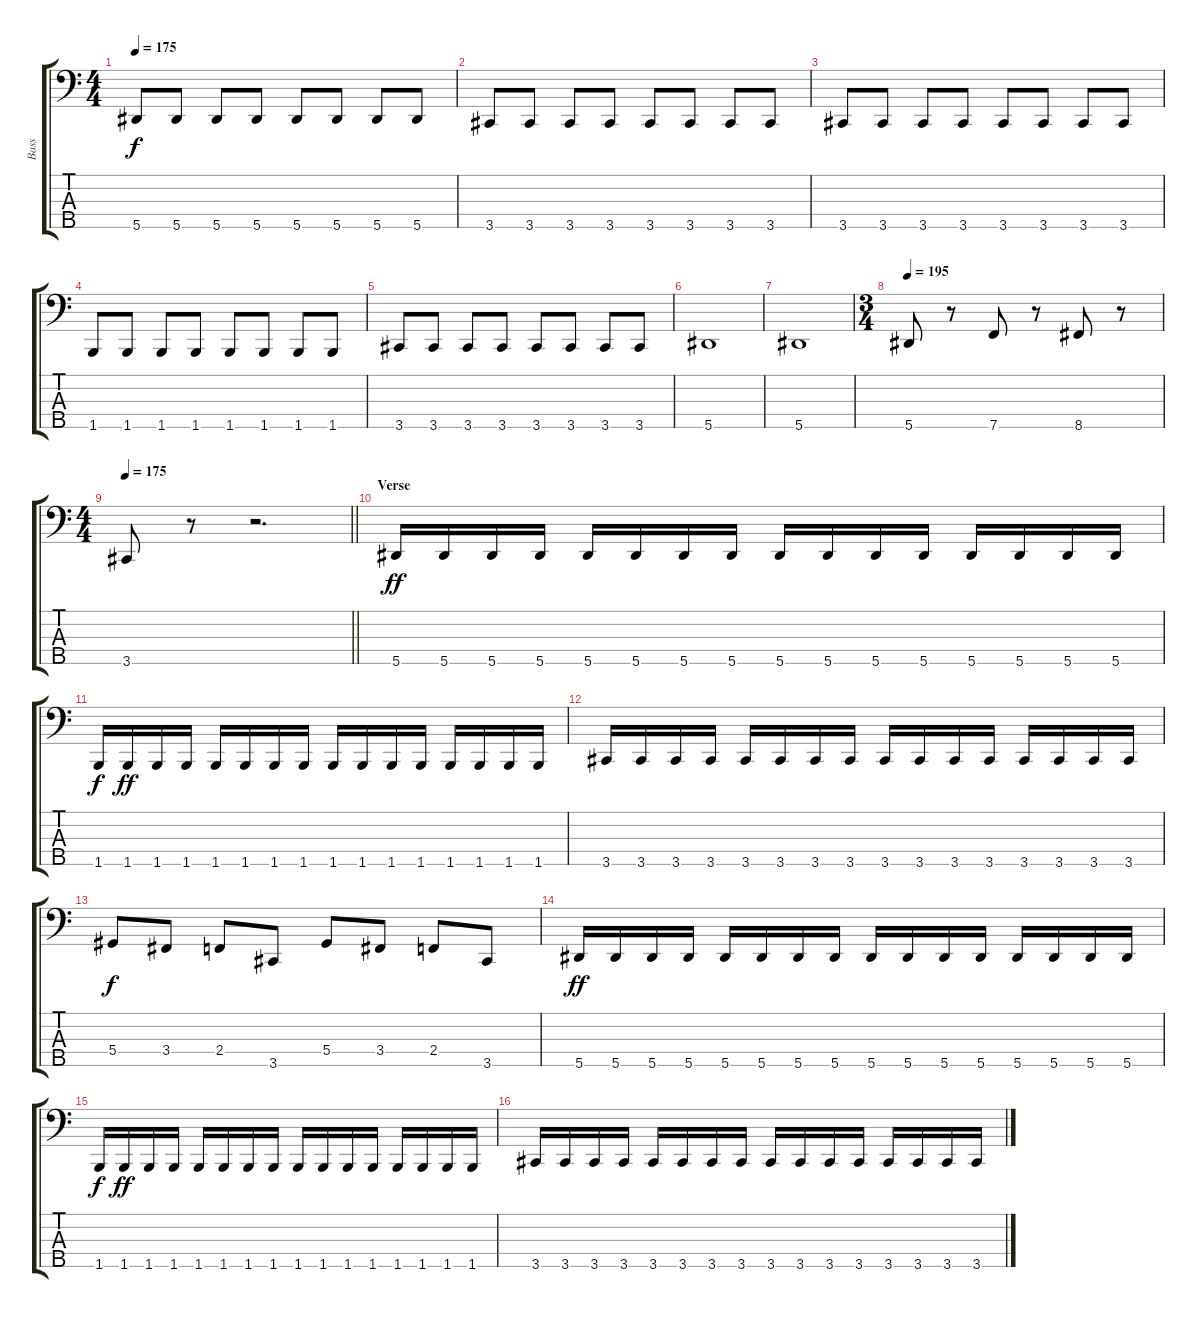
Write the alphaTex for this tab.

\track ("Bass" "Bass") {instrument electricbassfinger}
\staff {score tabs}
\tuning (Gb2 Db2 Ab1 Eb1 Bb0) {hide}
\ts (4 4)
\tempo 175
\clef f4
\ks c
5.5.8{dy f} 5.5.8 5.5.8 5.5.8 5.5.8 5.5.8 5.5.8 5.5.8 |
3.5.8 3.5.8 3.5.8 3.5.8 3.5.8 3.5.8 3.5.8 3.5.8 |
3.5.8 3.5.8 3.5.8 3.5.8 3.5.8 3.5.8 3.5.8 3.5.8 |
1.5.8 1.5.8 1.5.8 1.5.8 1.5.8 1.5.8 1.5.8 1.5.8 |
3.5.8 3.5.8 3.5.8 3.5.8 3.5.8 3.5.8 3.5.8 3.5.8 |
5.5.1 |
5.5.1 |
\ts (3 4)
\tempo 195
5.5.8 r.8 7.5.8 r.8 8.5.8 r.8 |
\ts (4 4)
\tempo 175
\barLineRight lightlight
3.5.8 r.8 r.2{d} |
\section ("" "Verse")
5.5.16{dy ff} 5.5.16 5.5.16 5.5.16 5.5.16 5.5.16 5.5.16 5.5.16 5.5.16 5.5.16 5.5.16 5.5.16 5.5.16 5.5.16 5.5.16 5.5.16 |
1.5.16{dy f} 1.5.16{dy ff} 1.5.16 1.5.16 1.5.16 1.5.16 1.5.16 1.5.16 1.5.16 1.5.16 1.5.16 1.5.16 1.5.16 1.5.16 1.5.16 1.5.16 |
3.5.16 3.5.16 3.5.16 3.5.16 3.5.16 3.5.16 3.5.16 3.5.16 3.5.16 3.5.16 3.5.16 3.5.16 3.5.16 3.5.16 3.5.16 3.5.16 |
5.4.8{dy f} 3.4.8 2.4.8 3.5.8 5.4.8 3.4.8 2.4.8 3.5.8 |
5.5.16{dy ff} 5.5.16 5.5.16 5.5.16 5.5.16 5.5.16 5.5.16 5.5.16 5.5.16 5.5.16 5.5.16 5.5.16 5.5.16 5.5.16 5.5.16 5.5.16 |
1.5.16{dy f} 1.5.16{dy ff} 1.5.16 1.5.16 1.5.16 1.5.16 1.5.16 1.5.16 1.5.16 1.5.16 1.5.16 1.5.16 1.5.16 1.5.16 1.5.16 1.5.16 |
3.5.16 3.5.16 3.5.16 3.5.16 3.5.16 3.5.16 3.5.16 3.5.16 3.5.16 3.5.16 3.5.16 3.5.16 3.5.16 3.5.16 3.5.16 3.5.16
